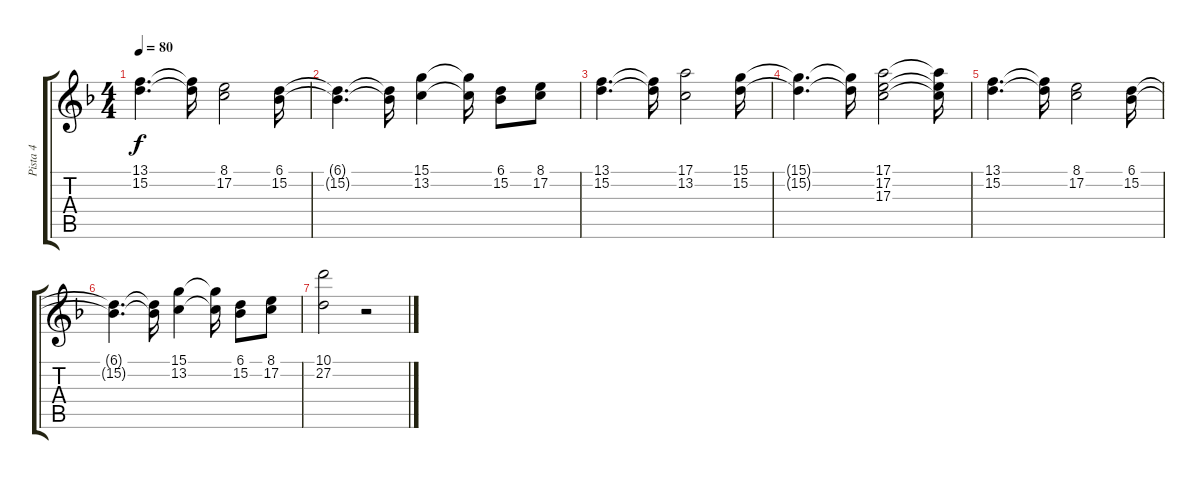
\track ("Pista 4" "Pista 4") {instrument reversecymbal}
\staff {score tabs}
\tuning (E4 B3 G3 D3 A2 E2) {hide}
\ts (4 4)
\tempo 80
\clef g2
\ks f
(13.1 15.2).4{d dy f} (13.1{t} 15.2{t}).16 (8.1 17.2).2 (6.1 15.2).16 |
(6.1{t} 15.2{t}).4{d} (6.1{t} 15.2{t}).16 (15.1 13.2).4 (15.1{t} 13.2{t}).16 (6.1 15.2).8 (8.1 17.2).8 |
(13.1 15.2).4{d} (13.1{t} 15.2{t}).16 (17.1 13.2).2 (15.1 15.2).16 |
(15.1{t} 15.2{t}).4{d} (15.1{t} 15.2{t}).16 (17.1 17.2 17.3).2 (17.1{t} 17.2{t} 17.3{t}).16 |
(13.1 15.2).4{d} (13.1{t} 15.2{t}).16 (8.1 17.2).2 (6.1 15.2).16 |
(6.1{t} 15.2{t}).4{d} (6.1{t} 15.2{t}).16 (15.1 13.2).4 (15.1{t} 13.2{t}).16 (6.1 15.2).8 (8.1 17.2).8 |
(10.1 27.2).2{balance 8 instrument lead2sawtooth} r.2
